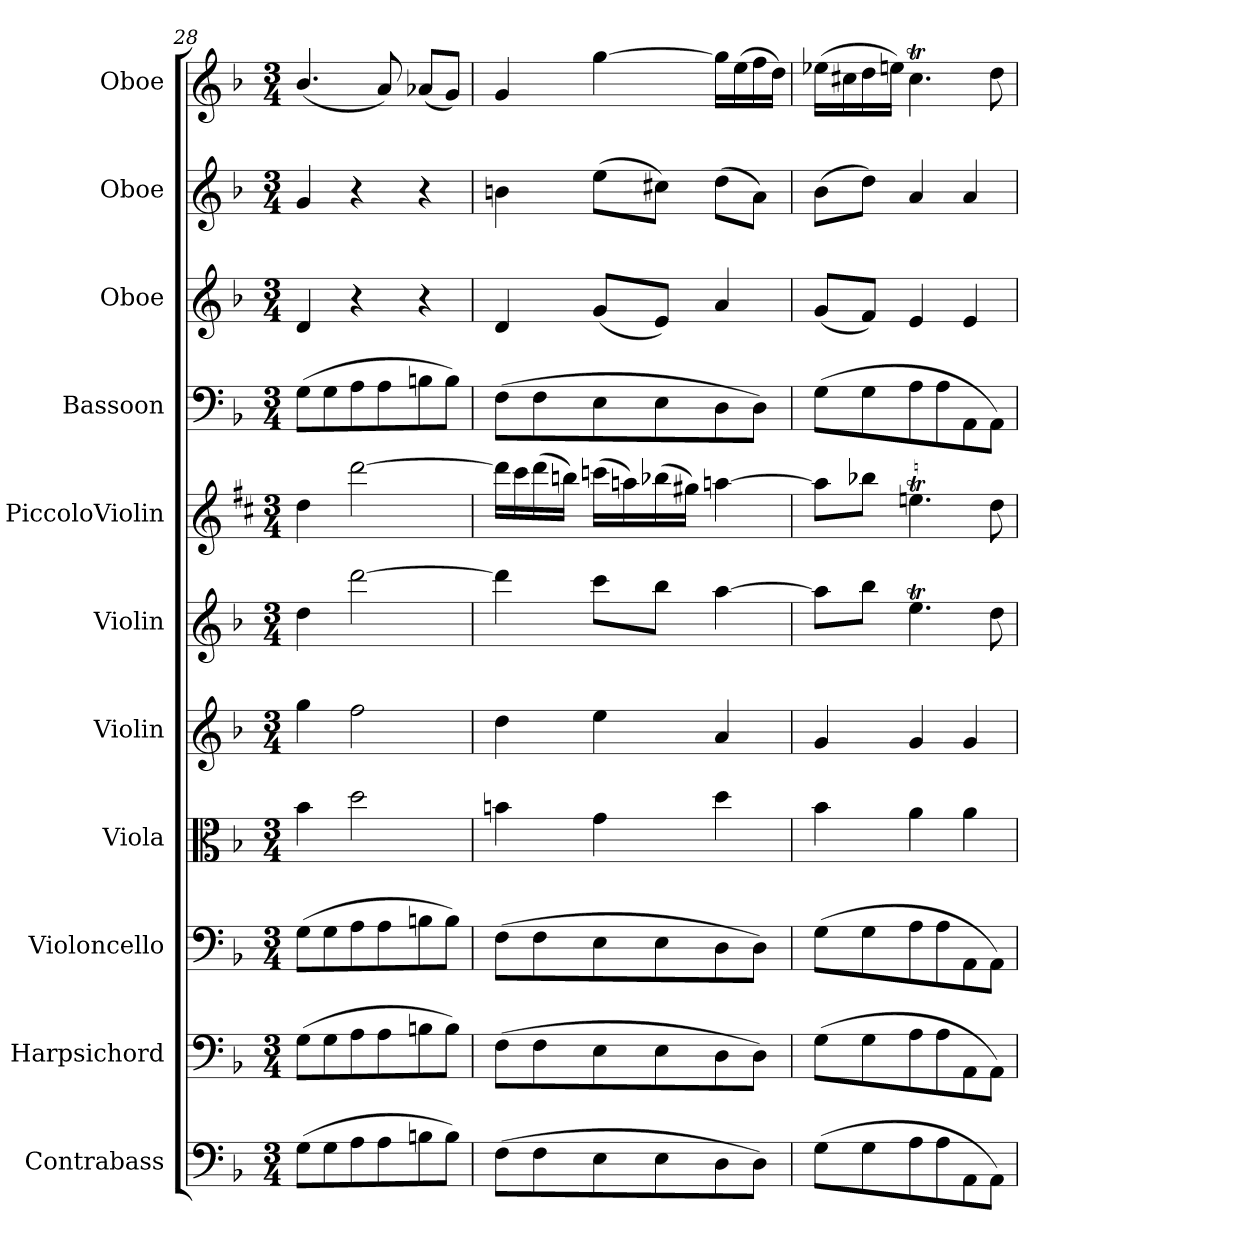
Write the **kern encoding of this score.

**kern	**kern	**kern	**kern	**kern	**kern	**kern	**kern	**kern	**kern	**kern
*part11	*part10	*part9	*part8	*part7	*part6	*part5	*part4	*part3	*part2	*part1
*staff11	*staff10	*staff9	*staff8	*staff7	*staff6	*staff5	*staff4	*staff3	*staff2	*staff1
*I"Contrabass	*I"Harpsichord	*I"Violoncello	*I"Viola	*I"Violin	*I"Violin	*I"PiccoloViolin	*I"Bassoon	*I"Oboe	*I"Oboe	*I"Oboe
*I'Cb	*I'Hpschd	*I'Vc	*I'Vla	*I'Vln	*I'Vln	*	*I'Bsn	*I'Ob	*I'Ob	*I'Ob
*clefF4	*clefF4	*clefF4	*clefC3	*clefG2	*clefG2	*clefG2	*clefF4	*clefG2	*clefG2	*clefG2
*k[b-]	*k[b-]	*k[b-]	*k[b-]	*k[b-]	*k[b-]	*k[f#c#]	*k[b-]	*k[b-]	*k[b-]	*k[b-]
*M3/4	*M3/4	*M3/4	*M3/4	*M3/4	*M3/4	*M3/4	*M3/4	*M3/4	*M3/4	*M3/4
=28	=28	=28	=28	=28	=28	=28	=28	=28	=28	=28
(8G\L	(8G\L	(8G\L	4b-\	4gg\	4dd\	4dd\	(8G\L	4d/	4g/	(4.b-/
8G\	8G\	8G\	.	.	.	.	8G\	.	.	.
8A\	8A\	8A\	2dd\	2ff\	[2ddd\	[2ddd\	8A\	4r	4r	.
8A\	8A\	8A\	.	.	.	.	8A\	.	.	8a/)
8Bn\	8Bn\	8Bn\	.	.	.	.	8Bn\	4r	4r	(8a-X/L
8B\J)	8B\J)	8B\J)	.	.	.	.	8B\J)	.	.	8g/J)
=29	=29	=29	=29	=29	=29	=29	=29	=29	=29	=29
(8F\L	(8F\L	(8F\L	4bn\	4dd\	4ddd\]	16ddd\LL]	(8F\L	4d/	4bn\	4g/
.	.	.	.	.	.	16ccc#\	.	.	.	.
8F\	8F\	8F\	.	.	.	(16ddd\	8F\	.	.	.
.	.	.	.	.	.	16bbn\JJ)	.	.	.	.
8E\	8E\	8E\	4g\	4ee\	8ccc\L	(16cccn\LL	8E\	(8g/L	(8ee\L	[4gg\
.	.	.	.	.	.	16aan\)	.	.	.	.
8E\	8E\	8E\	.	.	8bb-\J	(16bb-X\	8E\	8e/J)	8cc#X\J)	.
.	.	.	.	.	.	16gg#X\JJ)	.	.	.	.
8D\	8D\	8D\	4dd\	4a/	[4aa\	[4aan\	8D\	4a/	(8dd\L	16gg\LL]
.	.	.	.	.	.	.	.	.	.	(16ee\
8D\J)	8D\J)	8D\J)	.	.	.	.	8D\J)	.	8a\J)	16ff\
.	.	.	.	.	.	.	.	.	.	16dd\JJ)
=30	=30	=30	=30	=30	=30	=30	=30	=30	=30	=30
(8G\L	(8G\L	(8G\L	4b-\	4g/	8aa\L]	8aan\L]	(8G\L	(8g/L	(8b-\L	(16ee-X\LL
.	.	.	.	.	.	.	.	.	.	16cc#X\
8G\	8G\	8G\	.	.	8bb-\J	8bb-X\J	8G\	8f/J)	8dd\J)	16dd\
.	.	.	.	.	.	.	.	.	.	16een\JJ)
8A\	8A\	8A\	4a\	4g/	4.eet\	4.eent\	8A\	4e/	4a/	4.cc#t\
8A\	8A\	8A\	.	.	.	.	8A\	.	.	.
8AA\	8AA\	8AA\	4a\	4g/	.	.	8AA\	4e/	4a/	.
8AA\J)	8AA\J)	8AA\J)	.	.	8dd\	8dd\	8AA\J)	.	.	8dd\
=	=	=	=	=	=	=	=	=	=	=
*-	*-	*-	*-	*-	*-	*-	*-	*-	*-	*-
